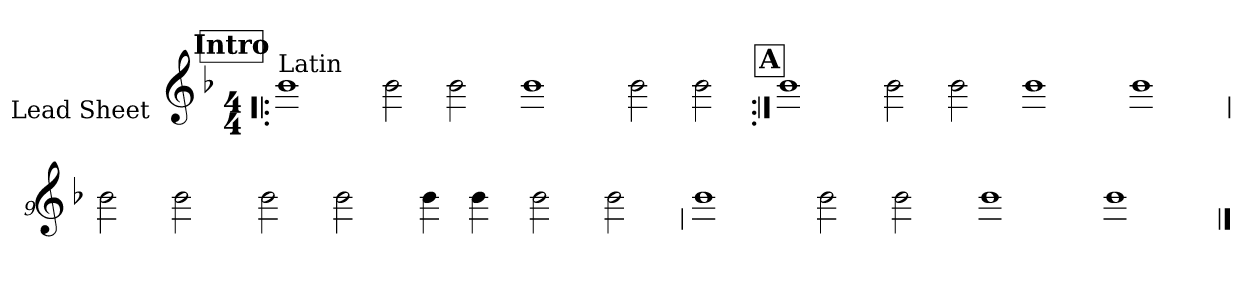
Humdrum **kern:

**kern
*part1
*staff1
*I"Lead Sheet
*stria0
*clefG2
*k[b-]
*d:
*M4/4
!!LO:REH:place=s1:a:t=Intro
=1!|:
!LO:TX:a:t=Latin
1b-
=2-
2b-
2b-
=3-
1b-
=4-
2b-
2b-
!!LO:LB:g=z
!!LO:REH:place=s1:a:t=A
=5:|!
1b-
=6-
2b-
2b-
=7-
1b-
=8-
1b-
!!LO:LB:g=z
=9
2b-
2b-
=10-
2b-
2b-
=11-
4b-
4b-
=12-
2b-
2b-
!!LO:LB:g=z
=13
1b-
=14-
2b-
2b-
=15-
1b-
=16-
1b-
==
*-
